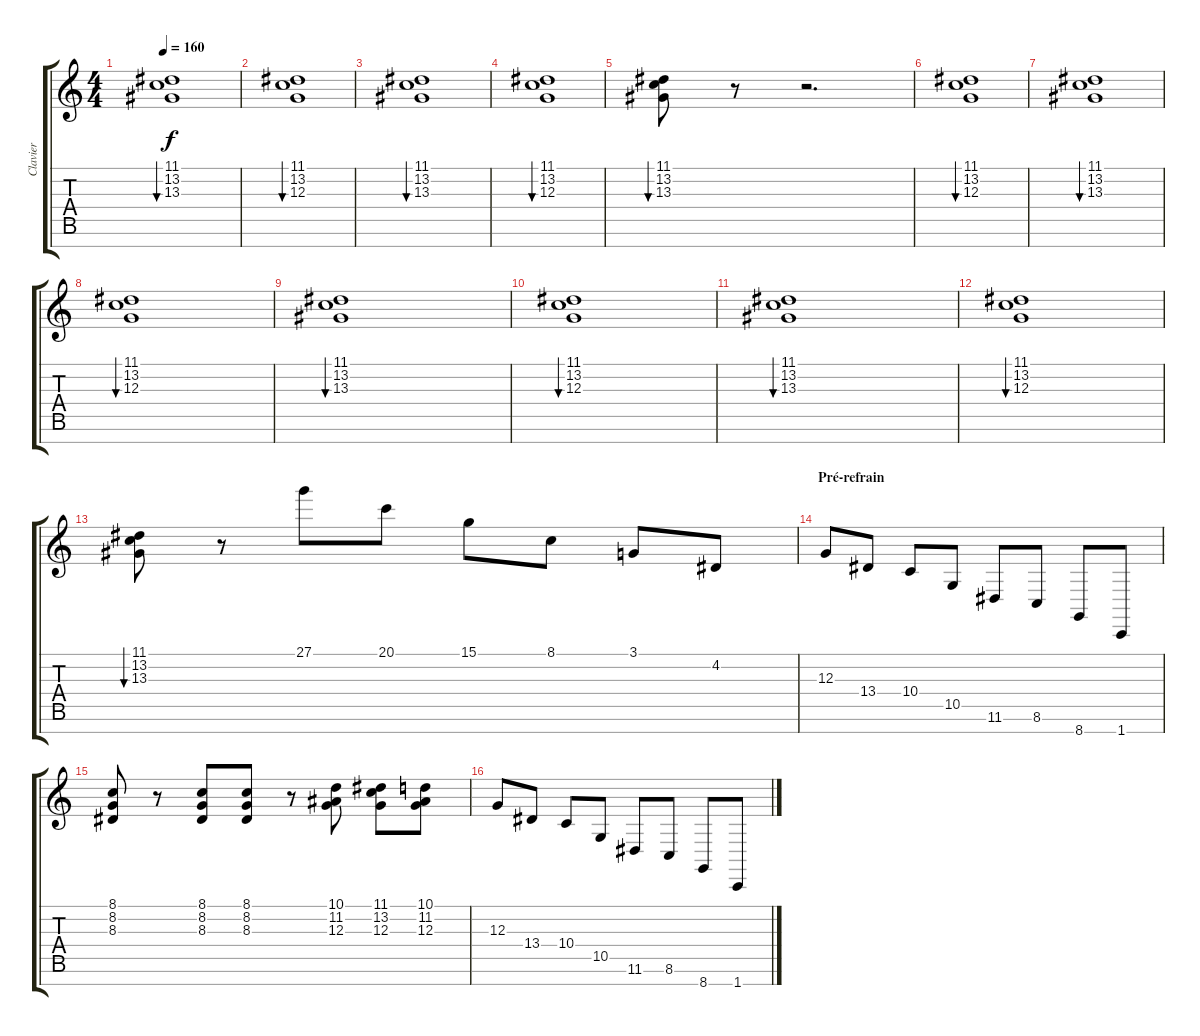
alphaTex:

\track ("Clavier" "Clavier") {instrument acousticgrandpiano}
\staff {score tabs}
\tuning (E4 B3 G3 D3 A2 E2 B1) {hide}
\ts (4 4)
\tempo 160
\clef g2
\ks c
(11.1 13.2 13.3).1{bu 480 dy f} |
(11.1 13.2 12.3).1{bu 480} |
(11.1 13.2 13.3).1{bu 480} |
(11.1 13.2 12.3).1{bu 480} |
(11.1 13.2 13.3).8{bu 480} r.8 r.2{d} |
(11.1 13.2 12.3).1{bu 480} |
(11.1 13.2 13.3).1{bu 480} |
(11.1 13.2 12.3).1{bu 480} |
(11.1 13.2 13.3).1{bu 480} |
(11.1 13.2 12.3).1{bu 480} |
(11.1 13.2 13.3).1{bu 480} |
(11.1 13.2 12.3).1{bu 480} |
(11.1 13.2 13.3).8{bu 480} r.8 27.1.8 20.1.8 15.1.8 8.1.8 3.1.8 4.2.8 |
\section ("" "Pré-refrain")
12.3.8 13.4.8 10.4.8 10.5.8 11.6.8 8.6.8 8.7.8 1.7.8 |
(8.1 8.2 8.3).8 r.8 (8.1 8.2 8.3).8 (8.1 8.2 8.3).8 r.8 (10.1 11.2 12.3).8 (11.1 13.2 12.3).8 (10.1 11.2 12.3).8 |
12.3.8 13.4.8 10.4.8 10.5.8 11.6.8 8.6.8 8.7.8 1.7.8
